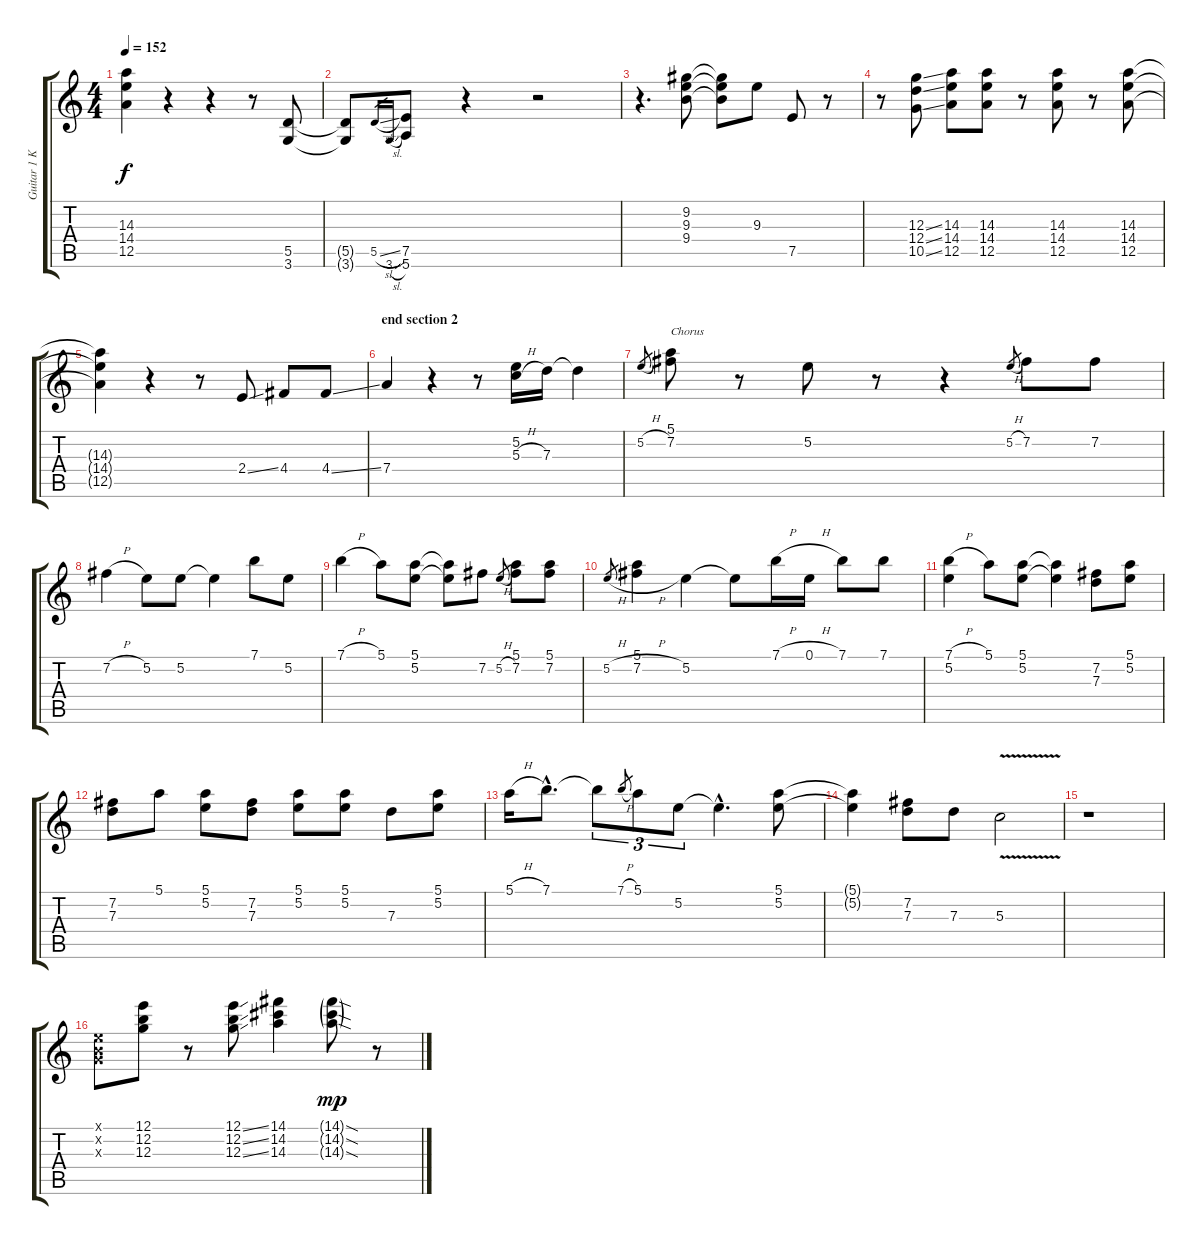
\track ("Guitar 1 Keith" "Guitar 1 K") {instrument overdrivenguitar}
\staff {score tabs}
\tuning (E4 B3 G3 D3 A2 E2) {hide}
\ts (4 4)
\tempo 152
\clef g2
\ks c
(14.3{t} 14.4{t} 12.5{t}).4{dy f} r.4 r.4 r.8 (5.5 3.6).8 |
(5.5{t} 3.6{t}).8 5.5{sl}.16{gr} 3.6{sl}.16{gr} (7.5 5.6).8 r.4 r.2 |
r.4{d} (9.2 9.3 9.4).8 (9.2{t} 9.3{t} 9.4{t}).8 9.3.8 7.5.8 r.8 |
r.8 (12.3{ss} 12.4{ss} 10.5{ss}).8 (14.3 14.4 12.5).8 (14.3 14.4 12.5).8 r.8 (14.3 14.4 12.5).8 r.8 (14.3 14.4 12.5).8 |
(14.3{t} 14.4{t} 12.5{t}).4 r.4 r.8 2.4{ss}.8 4.4.8 4.4{ss}.8 |
\section ("" "end section 2")
7.4.4 r.4 r.8 (5.2 5.3{h}).16 7.3.16 7.3{t}.4 |
5.2{h}.8{gr} (5.1 7.2).8{txt "Chorus"} r.8 5.2.8 r.8 r.4 5.2{h}.8{gr} 7.2.8 7.2.8 |
7.2{h}.4 5.2.8 5.2.8 5.2{t}.4 7.1.8 5.2.8 |
7.1{h}.4 5.1.8 (5.1 5.2).8 (5.1{t} 5.2{t}).8 7.2.8 5.2{h}.8{gr} (5.1 7.2).8 (5.1 7.2).8 |
5.2{h}.8{gr} (5.1 7.2{h}).4 5.2.4 5.2{t}.8 7.1{h}.16 0.1{h}.16 7.1.8 7.1.8 |
(7.1{h} 5.2).4 5.1.8 (5.1 5.2).8 (5.1{t} 5.2{t}).4 (7.2 7.3).8 (5.1 5.2).8 |
(7.2 7.3).8 5.1.8 (5.1 5.2).8 (7.2 7.3).8 (5.1 5.2).8 (5.1 5.2).8 7.3.8 (5.1 5.2).8 |
5.1{h}.16 7.1{hac}.8{d} 7.1{t}.8{tu (3 2)} 7.1{h}.8{gr} 5.1.8{tu (3 2)} 5.2.8{tu (3 2)} 5.2{hac t}.4{d} (5.1 5.2).8 |
(5.1{t} 5.2{t}).4 (7.2 7.3).8 7.3.8 5.3{v}.2 |
r.1 |
(0.1{x} 0.2{x} 0.3{x}).8 (12.1 12.2 12.3).8 r.8 (12.1{ss} 12.2{ss} 12.3{ss}).8 (14.1 14.2 14.3).4 (14.1{sod g} 14.2{sod g} 14.3{sod g}).8{dy mp} r.8
